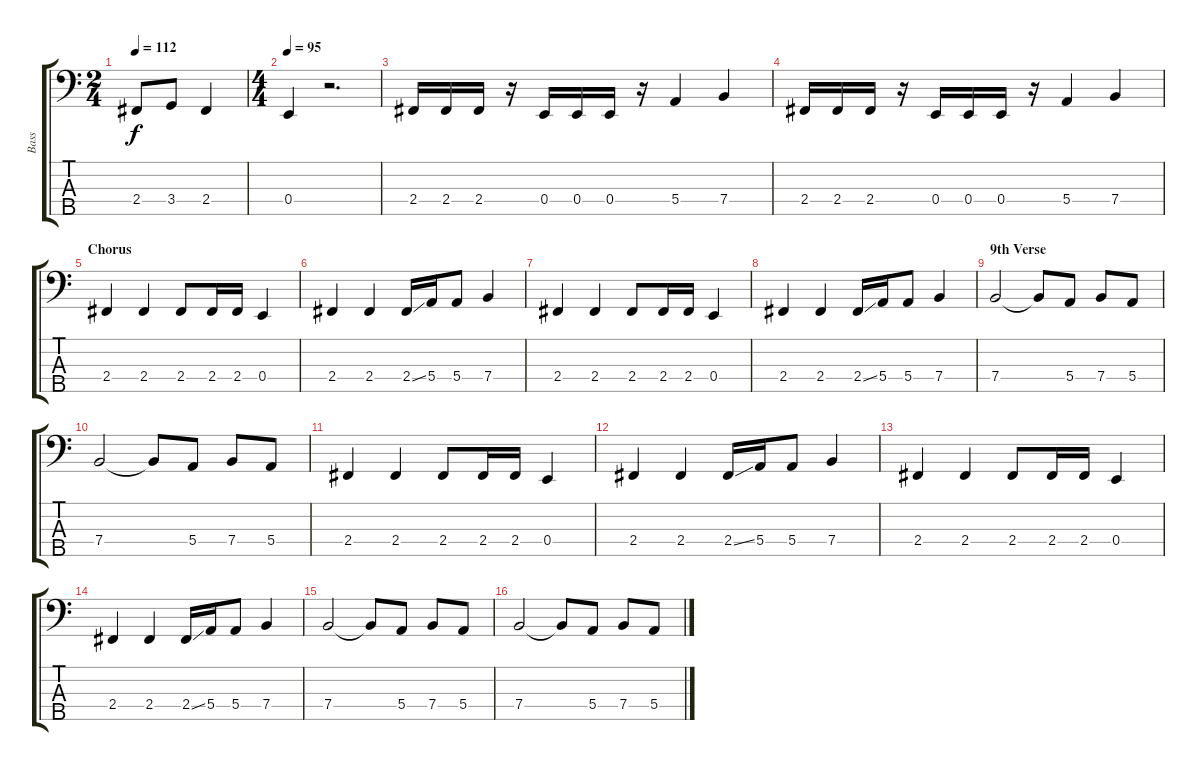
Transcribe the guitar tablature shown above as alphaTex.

\track ("Bass" "Bass") {instrument electricbassfinger}
\staff {score tabs}
\tuning (G2 D2 A1 E1 B0) {hide}
\ts (2 4)
\tempo 112
\clef f4
\ks c
2.4.8{dy f} 3.4.8 2.4.4 |
\ts (4 4)
\tempo 95
0.4.4 r.2{d} |
2.4.16 2.4.16 2.4.16 r.16 0.4.16 0.4.16 0.4.16 r.16 5.4.4 7.4.4 |
2.4.16 2.4.16 2.4.16 r.16 0.4.16 0.4.16 0.4.16 r.16 5.4.4 7.4.4 |
\section ("" "Chorus")
2.4.4 2.4.4 2.4.8 2.4.16 2.4.16 0.4.4 |
2.4.4 2.4.4 2.4{ss}.16 5.4.16 5.4.8 7.4.4 |
2.4.4 2.4.4 2.4.8 2.4.16 2.4.16 0.4.4 |
2.4.4 2.4.4 2.4{ss}.16 5.4.16 5.4.8 7.4.4 |
\section ("" "9th Verse")
7.4.2 7.4{t}.8 5.4.8 7.4.8 5.4.8 |
7.4.2 7.4{t}.8 5.4.8 7.4.8 5.4.8 |
2.4.4 2.4.4 2.4.8 2.4.16 2.4.16 0.4.4 |
2.4.4 2.4.4 2.4{ss}.16 5.4.16 5.4.8 7.4.4 |
2.4.4 2.4.4 2.4.8 2.4.16 2.4.16 0.4.4 |
2.4.4 2.4.4 2.4{ss}.16 5.4.16 5.4.8 7.4.4 |
7.4.2 7.4{t}.8 5.4.8 7.4.8 5.4.8 |
7.4.2 7.4{t}.8 5.4.8 7.4.8 5.4.8
